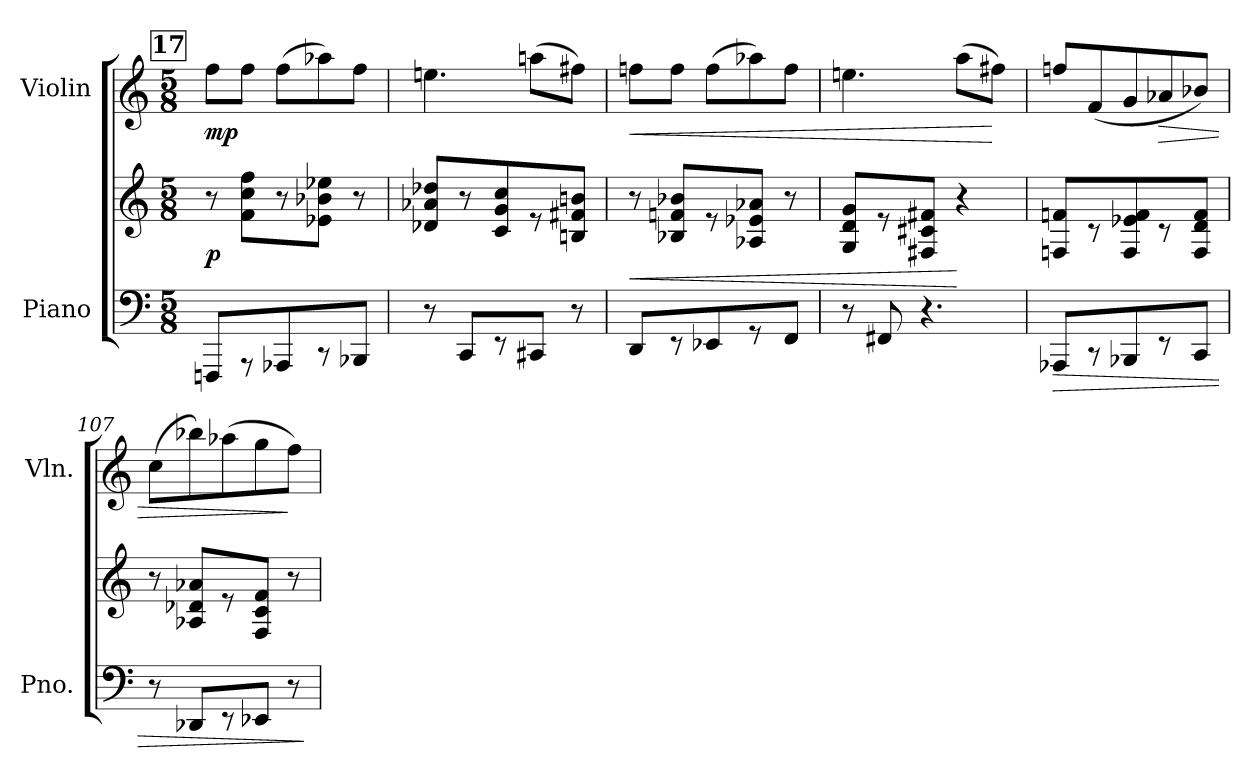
**kern	**kern	**dynam	**kern	**dynam
*part2	*part2	*part2	*part1	*part1
*staff3	*staff2	*staff2/3	*staff1	*staff1
*I"Piano	*	*	*I"Violin	*
*I'Pno.	*	*	*I'Vln.	*
!!LO:PB:g=z
*clefF4	*clefG2	*	*clefG2	*
*k[]	*k[]	*	*k[]	*
*C:	*C:	*	*C:	*
*M5/8	*M5/8	*	*M5/8	*
!!LO:REH:place=s1:B:color=#000000:enc=box:fs=15.7124:t=17
=102	=102	=102	=102	=102
8FFFni/L	8r	p	8ffi\L	mp
*	*	*	*MM100	*
8r	8fi\ 8cci 8ffiL	.	8ffi\J	.
8AAA-Xi/	8r	.	(8ffi\L	.
8r	8e-Xi\ 8b-Xi 8ee-XiJ	.	8aa-Xi\)	.
8BBB-Xi/J	8r	.	8ffi\J	.
=103	=103	=103	=103	=103
8r	8d-Xi/ 8a-Xi 8dd-XiL	.	4.eeni\	.
8CCi/L	8r	.	.	.
8r	8ci/ 8gi 8cci	.	.	.
8CC#Xi/J	8r	.	(8aani\L	.
8r	8Bni/ 8f#Xi 8bniJ	.	8ff#Xi\J)	.
=104	=104	=104	=104	=104
!	!	!LO:HP:b	!	!LO:HP:b
8DDi/L	8r	<	8ffni\L	<
8r	8B-Xi/ 8fni 8b-XiL	.	8ffi\J	.
8EE-Xi/	8r	.	(8ffi\L	.
8r	8A-Xi/ 8e-Xi 8a-XiJ	.	8aa-Xi\)	.
8FFi/J	8r	.	8ffi\J	.
=105	=105	=105	=105	=105
8r	8Gi/ 8di 8giL	.	4.eeni\	.
8FF#Xi/	8r	.	.	.
4.r	8F#Xi/ 8c#Xi 8f#XiJ	.	.	.
.	4r	[	(8aai\L	.
.	.	.	8ff#Xi\J)	[
=106	=106	=106	=106	=106
!	!	!LO:HP:b=2	!	!
8AAA-Xi/L	8Fni/ 8fniL	>	8ffni/L	.
8r	8r	.	(8fi/	.
8BBB-Xi/	8Fi/ 8e-Xi 8fi	.	8gi/	.
!	!	!	!	!LO:HP:b
8r	8r	.	8a-Xi/	>
8CCi/J	8Fi/ 8di 8fiJ	.	8b-Xi/J)	.
=107	=107	=107	=107	=107
8r	8r	.	(8cci\L	.
8DD-Xi/L	8A-Xi/ 8d-Xi 8a-XiL	.	8bb-Xi\)	.
8r	8r	.	(8aa-Xi\	.
8EE-Xi/J	8Fi/ 8ci 8fiJ	.	8ggi\	.
8r	8r	.	8ffi\J)	]
.	.	]	.	.
=	=	=	=	=
*-	*-	*-	*-	*-
